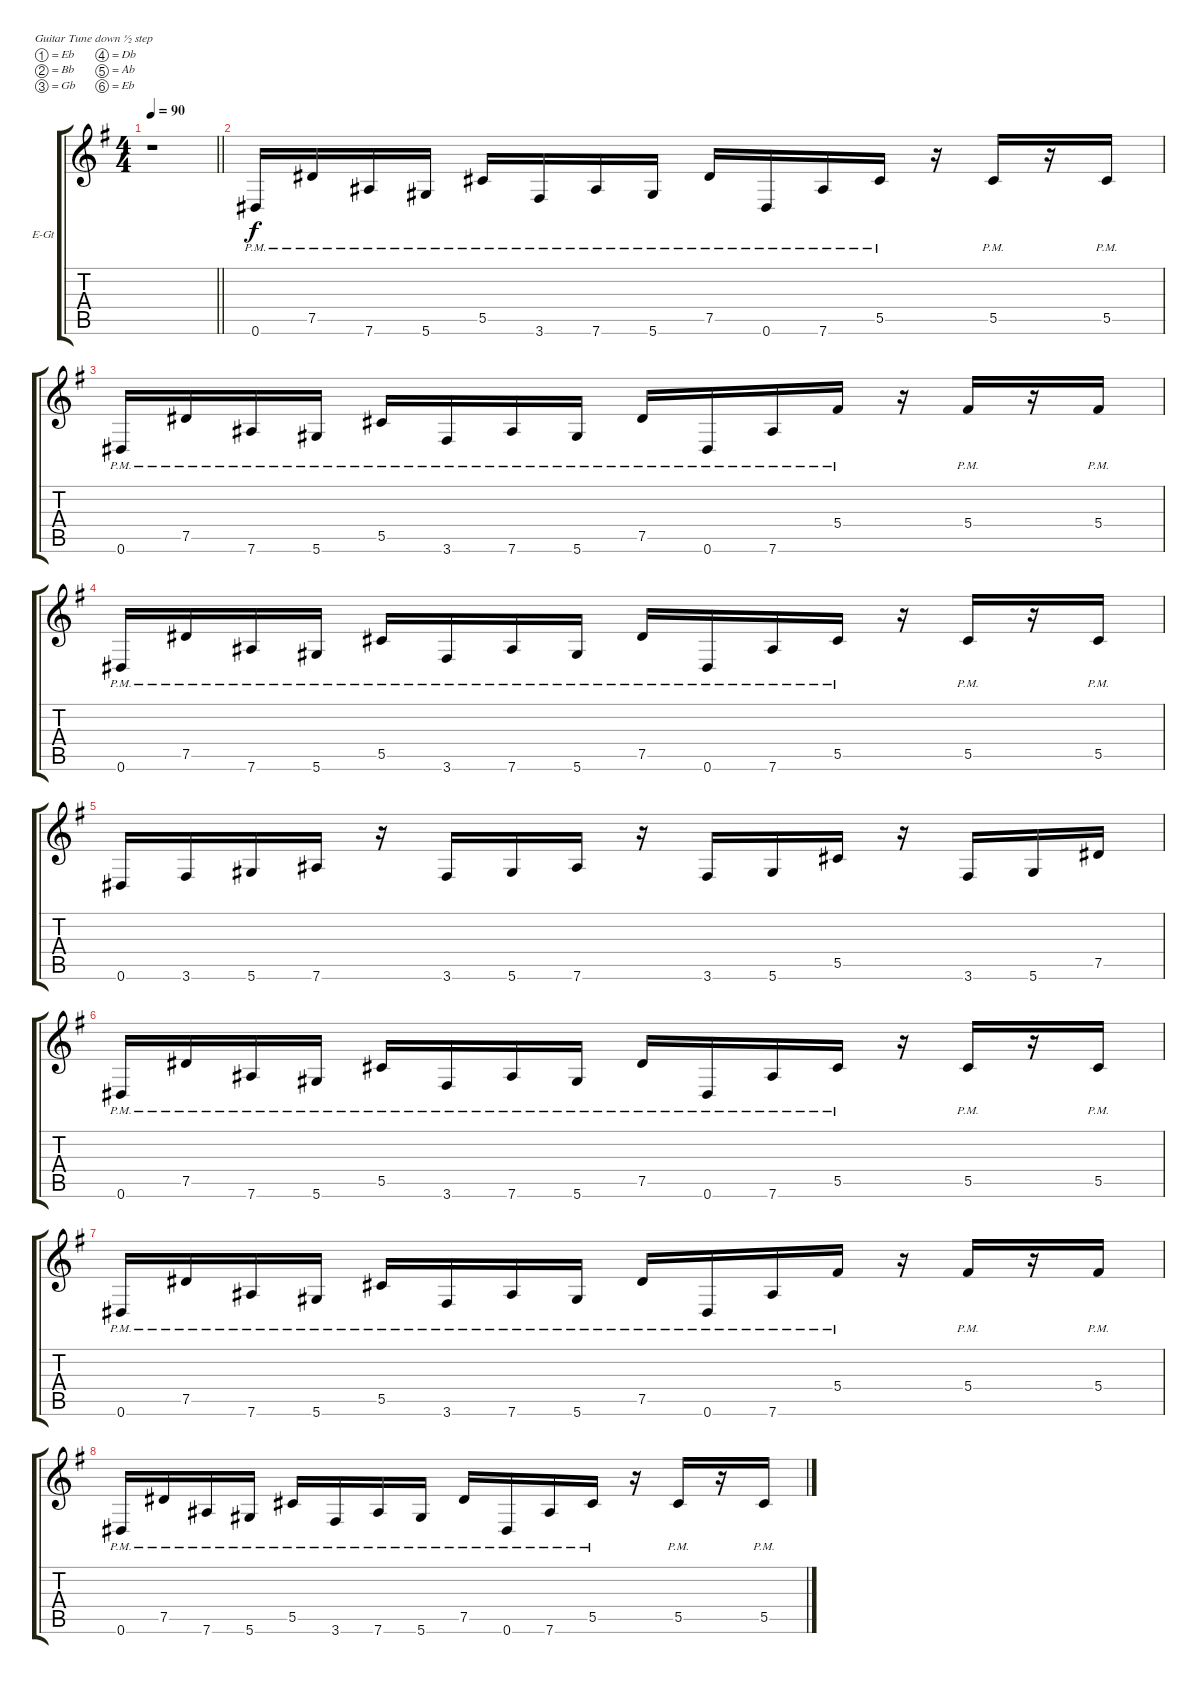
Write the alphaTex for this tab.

\bracketExtendMode groupsimilarinstruments
\firstSystemTrackNameOrientation horizontal
\otherSystemsTrackNameOrientation horizontal
\track ("o1" "E-Gt") {instrument overdrivenguitar}
\staff {score tabs}
\tuning (Eb4 Bb3 Gb3 Db3 Ab2 Eb2)
\ts (4 4)
\tempo 90
\clef g2
\barLineRight lightlight
\ks g
r.1{dy f} |
\section ("" " ")
0.6{pm}.16 7.5{pm}.16 7.6{pm}.16 5.6{pm}.16 5.5{pm}.16 3.6{pm}.16 7.6{pm}.16 5.6{pm}.16 7.5{pm}.16 0.6{pm}.16 7.6{pm}.16 5.5{pm}.16 r.16 5.5{pm}.16 r.16 5.5{pm}.16 |
0.6{pm}.16 7.5{pm}.16 7.6{pm}.16 5.6{pm}.16 5.5{pm}.16 3.6{pm}.16 7.6{pm}.16 5.6{pm}.16 7.5{pm}.16 0.6{pm}.16 7.6{pm}.16 5.4{pm}.16 r.16 5.4{pm}.16 r.16 5.4{pm}.16 |
0.6{pm}.16 7.5{pm}.16 7.6{pm}.16 5.6{pm}.16 5.5{pm}.16 3.6{pm}.16 7.6{pm}.16 5.6{pm}.16 7.5{pm}.16 0.6{pm}.16 7.6{pm}.16 5.5{pm}.16 r.16 5.5{pm}.16 r.16 5.5{pm}.16 |
0.6.16 3.6.16 5.6.16 7.6.16 r.16 3.6.16 5.6.16 7.6.16 r.16 3.6.16 5.6.16 5.5.16 r.16 3.6.16 5.6.16 7.5.16 |
0.6{pm}.16 7.5{pm}.16 7.6{pm}.16 5.6{pm}.16 5.5{pm}.16 3.6{pm}.16 7.6{pm}.16 5.6{pm}.16 7.5{pm}.16 0.6{pm}.16 7.6{pm}.16 5.5{pm}.16 r.16 5.5{pm}.16 r.16 5.5{pm}.16 |
0.6{pm}.16 7.5{pm}.16 7.6{pm}.16 5.6{pm}.16 5.5{pm}.16 3.6{pm}.16 7.6{pm}.16 5.6{pm}.16 7.5{pm}.16 0.6{pm}.16 7.6{pm}.16 5.4{pm}.16 r.16 5.4{pm}.16 r.16 5.4{pm}.16 |
0.6{pm}.16 7.5{pm}.16 7.6{pm}.16 5.6{pm}.16 5.5{pm}.16 3.6{pm}.16 7.6{pm}.16 5.6{pm}.16 7.5{pm}.16 0.6{pm}.16 7.6{pm}.16 5.5{pm}.16 r.16 5.5{pm}.16 r.16 5.5{pm}.16
